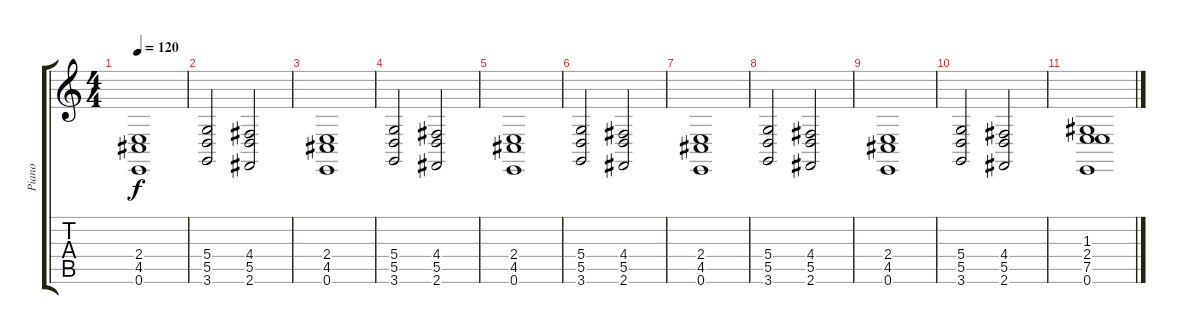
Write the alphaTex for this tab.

\track ("Piano" "Piano") {instrument honkytonkpiano}
\staff {score tabs}
\tuning (E4 B3 G3 D3 A2 E2) {hide}
\ts (4 4)
\tempo 120
\clef g2
\ks c
(2.4 4.5 0.6).1{dy f} |
(5.4 5.5 3.6).2 (4.4 5.5 2.6).2 |
(2.4 4.5 0.6).1 |
(5.4 5.5 3.6).2 (4.4 5.5 2.6).2 |
(2.4 4.5 0.6).1 |
(5.4 5.5 3.6).2 (4.4 5.5 2.6).2 |
(2.4 4.5 0.6).1 |
(5.4 5.5 3.6).2 (4.4 5.5 2.6).2 |
(2.4 4.5 0.6).1 |
(5.4 5.5 3.6).2 (4.4 5.5 2.6).2 |
(1.3 2.4 7.5 0.6).1
